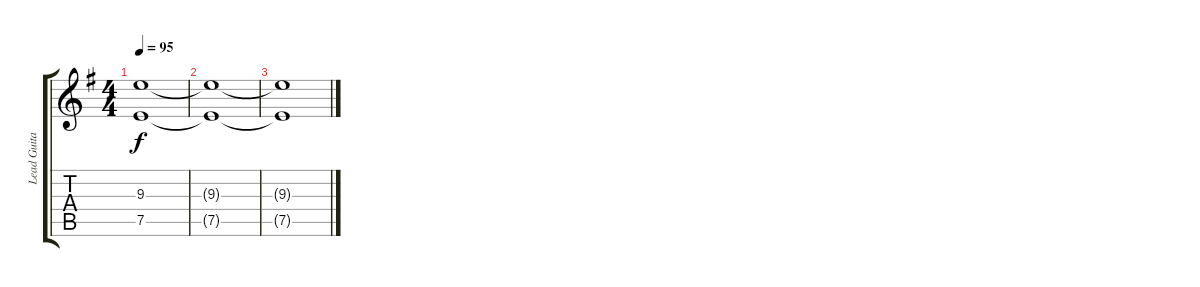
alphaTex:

\track ("Lead Guitar" "Lead Guita") {instrument overdrivenguitar}
\staff {score tabs}
\tuning (E4 B3 G3 D3 A2 E2) {hide}
\ts (4 4)
\tempo 95
\clef g2
\ks g
(9.3{t} 7.5{t}).1{dy f} |
(9.3{t} 7.5{t}).1 |
(9.3{t} 7.5{t}).1
